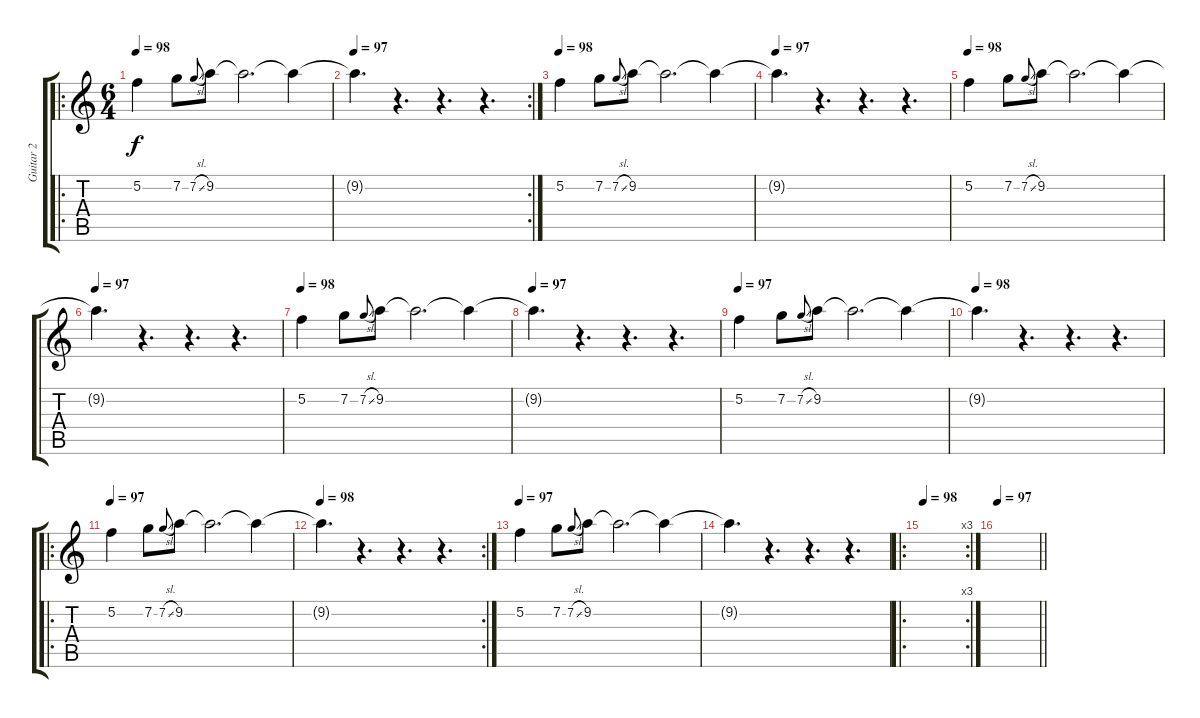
\track ("Guitar 2" "Guitar 2") {instrument distortionguitar}
\staff {score tabs}
\tuning (E4 C4 G3 C3 G2 C2) {hide}
\ro
\ts (6 4)
\tempo 98
\clef g2
\ks c
5.2.4{dy f} 7.2.8 7.2{sl}.8{gr onbeat} 9.2.8 9.2{t}.2{d} 9.2{t}.4{volume 5} |
\rc 2
\tempo 97
9.2{t}.4{d} r.4{d} r.4{d} r.4{d volume 10} |
\tempo 98
5.2.4 7.2.8 7.2{sl}.8{gr onbeat} 9.2.8 9.2{t}.2{d} 9.2{t}.4{volume 5} |
\tempo 97
9.2{t}.4{d} r.4{d} r.4{d} r.4{d volume 10} |
\tempo 98
5.2.4 7.2.8 7.2{sl}.8{gr onbeat} 9.2.8 9.2{t}.2{d} 9.2{t}.4{volume 5} |
\tempo 97
9.2{t}.4{d} r.4{d} r.4{d} r.4{d volume 10} |
\tempo 98
5.2.4 7.2.8 7.2{sl}.8{gr onbeat} 9.2.8 9.2{t}.2{d} 9.2{t}.4{volume 5} |
\tempo 97
9.2{t}.4{d} r.4{d} r.4{d} r.4{d volume 10} |
\tempo 97
5.2.4 7.2.8 7.2{sl}.8{gr onbeat} 9.2.8 9.2{t}.2{d} 9.2{t}.4{volume 5} |
\tempo 98
9.2{t}.4{d} r.4{d} r.4{d} r.4{d volume 10} |
\ro
\tempo 97
5.2.4 7.2.8 7.2{sl}.8{gr onbeat} 9.2.8 9.2{t}.2{d} 9.2{t}.4{volume 5} |
\rc 2
\tempo 98
9.2{t}.4{d} r.4{d} r.4{d} r.4{d volume 10} |
\tempo 97
5.2.4 7.2.8 7.2{sl}.8{gr onbeat} 9.2.8 9.2{t}.2{d} 9.2{t}.4{volume 5} |
9.2{t}.4{d} r.4{d} r.4{d} r.4{d volume 10} |
\ro
\rc 3
\tempo 98
|
\tempo 97
\barLineRight lightlight
